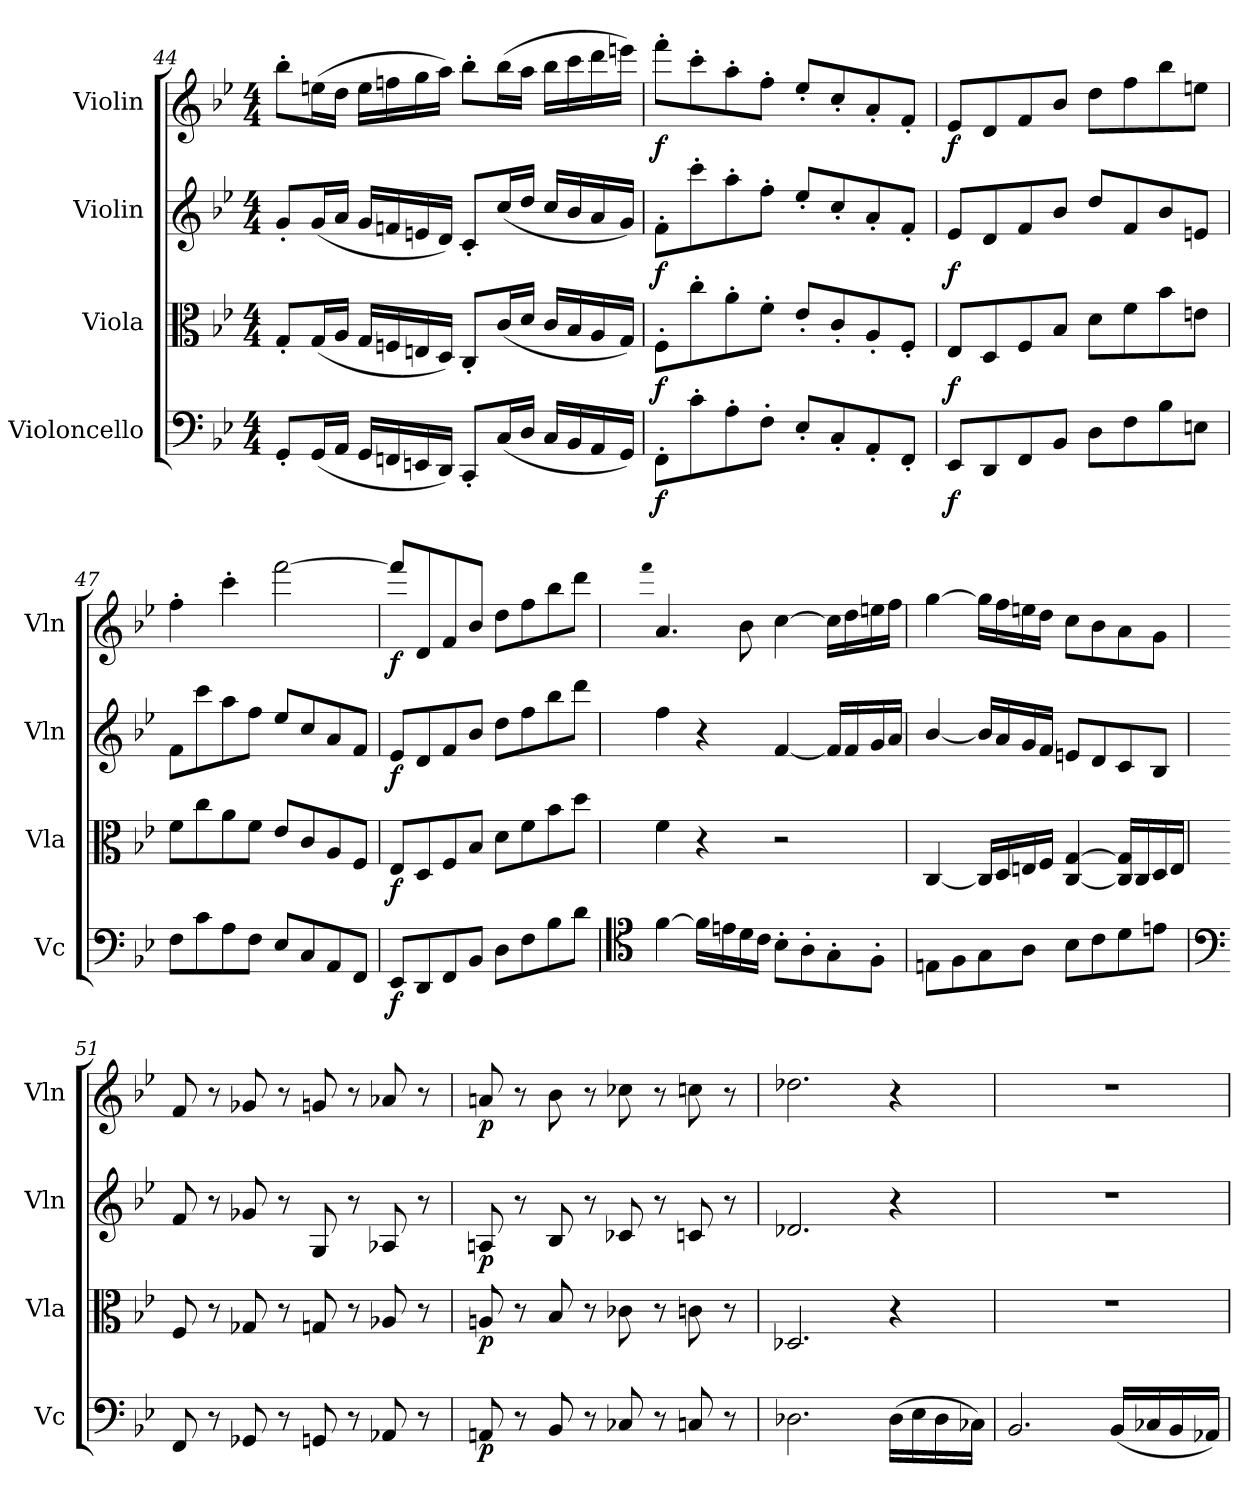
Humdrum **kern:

**kern	**dynam	**kern	**dynam	**kern	**dynam	**kern	**dynam
*part4	*part4	*part3	*part3	*part2	*part2	*part1	*part1
*staff4	*staff4	*staff3	*staff3	*staff2	*staff2	*staff1	*staff1
*I"Violoncello	*	*I"Viola	*	*I"Violin	*	*I"Violin	*
*I'Vc	*	*I'Vla	*	*I'Vln	*	*I'Vln	*
*clefF4	*	*clefC3	*	*clefG2	*	*clefG2	*
*k[b-e-]	*	*k[b-e-]	*	*k[b-e-]	*	*k[b-e-]	*
*M4/4	*	*M4/4	*	*M4/4	*	*M4/4	*
=44	=44	=44	=44	=44	=44	=44	=44
8GG'/L	.	8G'/L	.	8g'/L	.	8bb-'\L	.
(16GG/L	.	(16G/L	.	(16g/L	.	(16een\L	.
16AA/JJ	.	16A/JJ	.	16a/JJ	.	16dd\JJ	.
16GG/LL	.	16G/LL	.	16g/LL	.	16ee\LL	.
16FFn/	.	16Fn/	.	16fn/	.	16ffn\	.
16EEn/	.	16En/	.	16en/	.	16gg\	.
16DD/JJ)	.	16D/JJ)	.	16d/JJ)	.	16aa\JJ)	.
8CC'/L	.	8C'/L	.	8c'/L	.	8bb-'\L	.
(16C/L	.	(16c/L	.	(16cc/L	.	(16bb-\L	.
16D/JJ	.	16d/JJ	.	16dd/JJ	.	16aa\JJ	.
16C/LL	.	16c/LL	.	16cc/LL	.	16bb-\LL	.
16BB-/	.	16B-/	.	16b-/	.	16ccc\	.
16AA/	.	16A/	.	16a/	.	16ddd\	.
16GG/JJ)	.	16G/JJ)	.	16g/JJ)	.	16eeen\JJ)	.
=45	=45	=45	=45	=45	=45	=45	=45
8FF'/L	f	8F'/L	f	8f'/L	f	8fff'\L	f
8c'\	.	8cc'\	.	8ccc'\	.	8ccc'\	.
8A'\	.	8a'\	.	8aa'\	.	8aa'\	.
8F'\J	.	8f'\J	.	8ff'\J	.	8ff'\J	.
8E-'/L	.	8e-'/L	.	8ee-'/L	.	8ee-'/L	.
8C'/	.	8c'/	.	8cc'/	.	8cc'/	.
8AA'/	.	8A'/	.	8a'/	.	8a'/	.
8FF'/J	.	8F'/J	.	8f'/J	.	8f'/J	.
=46	=46	=46	=46	=46	=46	=46	=46
8EE-/L	f	8E-/L	f	8e-/L	f	8e-/L	f
8DD/	.	8D/	.	8d/	.	8d/	.
8FF/	.	8F/	.	8f/	.	8f/	.
8BB-/J	.	8B-/J	.	8b-/J	.	8b-/J	.
8D\L	.	8d\L	.	8dd/L	.	8dd\L	.
8F\	.	8f\	.	8f/	.	8ff\	.
8B-\	.	8b-\	.	8b-/	.	8bb-\	.
8En\J	.	8en\J	.	8en/J	.	8een\J	.
=47	=47	=47	=47	=47	=47	=47	=47
8F\L	.	8f\L	.	8f/L	.	4ff'\	.
8c\	.	8cc\	.	8ccc\	.	.	.
8A\	.	8a\	.	8aa\	.	4ccc'\	.
8F\J	.	8f\J	.	8ff\J	.	.	.
8E-/L	.	8e-/L	.	8ee-/L	.	[2fff\	.
8C/	.	8c/	.	8cc/	.	.	.
8AA/	.	8A/	.	8a/	.	.	.
8FF/J	.	8F/J	.	8f/J	.	.	.
=48	=48	=48	=48	=48	=48	=48	=48
8EE-/L	f	8E-/L	f	8e-/L	f	8fff\L]	f
8DD/	.	8D/	.	8d/	.	8d/	.
8FF/	.	8F/	.	8f/	.	8f/	.
8BB-/J	.	8B-/J	.	8b-/J	.	8b-/J	.
8D\L	.	8d\L	.	8dd\L	.	8dd\L	.
8F\	.	8f\	.	8ff\	.	8ff\	.
8B-\	.	8b-\	.	8bb-\	.	8bb-\	.
8d\J	.	8dd\J	.	8ddd\J	.	8ddd\J	.
=49	=49	=49	=49	=49	=49	=49	=49
*clefC4	*	*	*	*	*	*	*
.	.	.	.	.	.	qfff	.
[4f\	.	4f\	.	4ff\	.	4.a/	.
16f\LL]	.	4r	.	4r	.	.	.
16en\	.	.	.	.	.	.	.
16d\	.	.	.	.	.	8b-\	.
16c\JJ	.	.	.	.	.	.	.
8B-'\L	.	2r	.	[4f/	.	[4cc\	.
8A'\	.	.	.	.	.	.	.
8G'\	.	.	.	16f/LL]	.	16cc\LL]	.
.	.	.	.	16f/	.	16dd\	.
8F'\J	.	.	.	16g/	.	16een\	.
.	.	.	.	16a/JJ	.	16ff\JJ	.
=50	=50	=50	=50	=50	=50	=50	=50
8En\L	.	[4C/	.	[4b-/	.	[4gg\	.
8F\	.	.	.	.	.	.	.
8G\	.	16C/LL]	.	16b-/LL]	.	16gg\LL]	.
.	.	16D/	.	16a/	.	16ff\	.
8A\J	.	16En/	.	16g/	.	16een\	.
.	.	16F/JJ	.	16f/JJ	.	16dd\JJ	.
8B-\L	.	[4C/ [4G/	.	8en/L	.	8cc\L	.
8c\	.	.	.	8d/	.	8b-\	.
8d\	.	16C]/ 16G]/LL	.	8c/	.	8a\	.
.	.	16C/	.	.	.	.	.
8en\J	.	16D/	.	8B-/J	.	8g\J	.
.	.	16E/JJ	.	.	.	.	.
=51	=51	=51	=51	=51	=51	=51	=51
*clefF4	*	*	*	*	*	*	*
8FF/	.	8F/	.	8f/	.	8f/	.
8r	.	8r	.	8r	.	8r	.
8GG-X/	.	8G-X/	.	8g-X/	.	8g-X/	.
8r	.	8r	.	8r	.	8r	.
8GGn/	.	8Gn/	.	8G/	.	8gn/	.
8r	.	8r	.	8r	.	8r	.
8AA-X/	.	8A-X/	.	8A-X/	.	8a-X/	.
8r	.	8r	.	8r	.	8r	.
=52	=52	=52	=52	=52	=52	=52	=52
8AAn/	p	8An/	p	8An/	p	8an/	p
8r	.	8r	.	8r	.	8r	.
8BB-/	.	8B-/	.	8B-/	.	8b-\	.
8r	.	8r	.	8r	.	8r	.
8C-X/	.	8c-X\	.	8c-X/	.	8cc-X\	.
8r	.	8r	.	8r	.	8r	.
8Cn/	.	8cn\	.	8cn/	.	8ccn\	.
8r	.	8r	.	8r	.	8r	.
=53	=53	=53	=53	=53	=53	=53	=53
2.D-X\	.	2.D-X/	.	2.d-X/	.	2.dd-X\	.
(16D-\LL	.	4r	.	4r	.	4r	.
16E-\	.	.	.	.	.	.	.
16D-\	.	.	.	.	.	.	.
16C-X\JJ)	.	.	.	.	.	.	.
=54	=54	=54	=54	=54	=54	=54	=54
2.BB-/	.	1r	.	1r	.	1r	.
(16BB-/LL	.	.	.	.	.	.	.
16C-X/	.	.	.	.	.	.	.
16BB-/	.	.	.	.	.	.	.
16AA-X/JJ)	.	.	.	.	.	.	.
=	=	=	=	=	=	=	=
*-	*-	*-	*-	*-	*-	*-	*-
